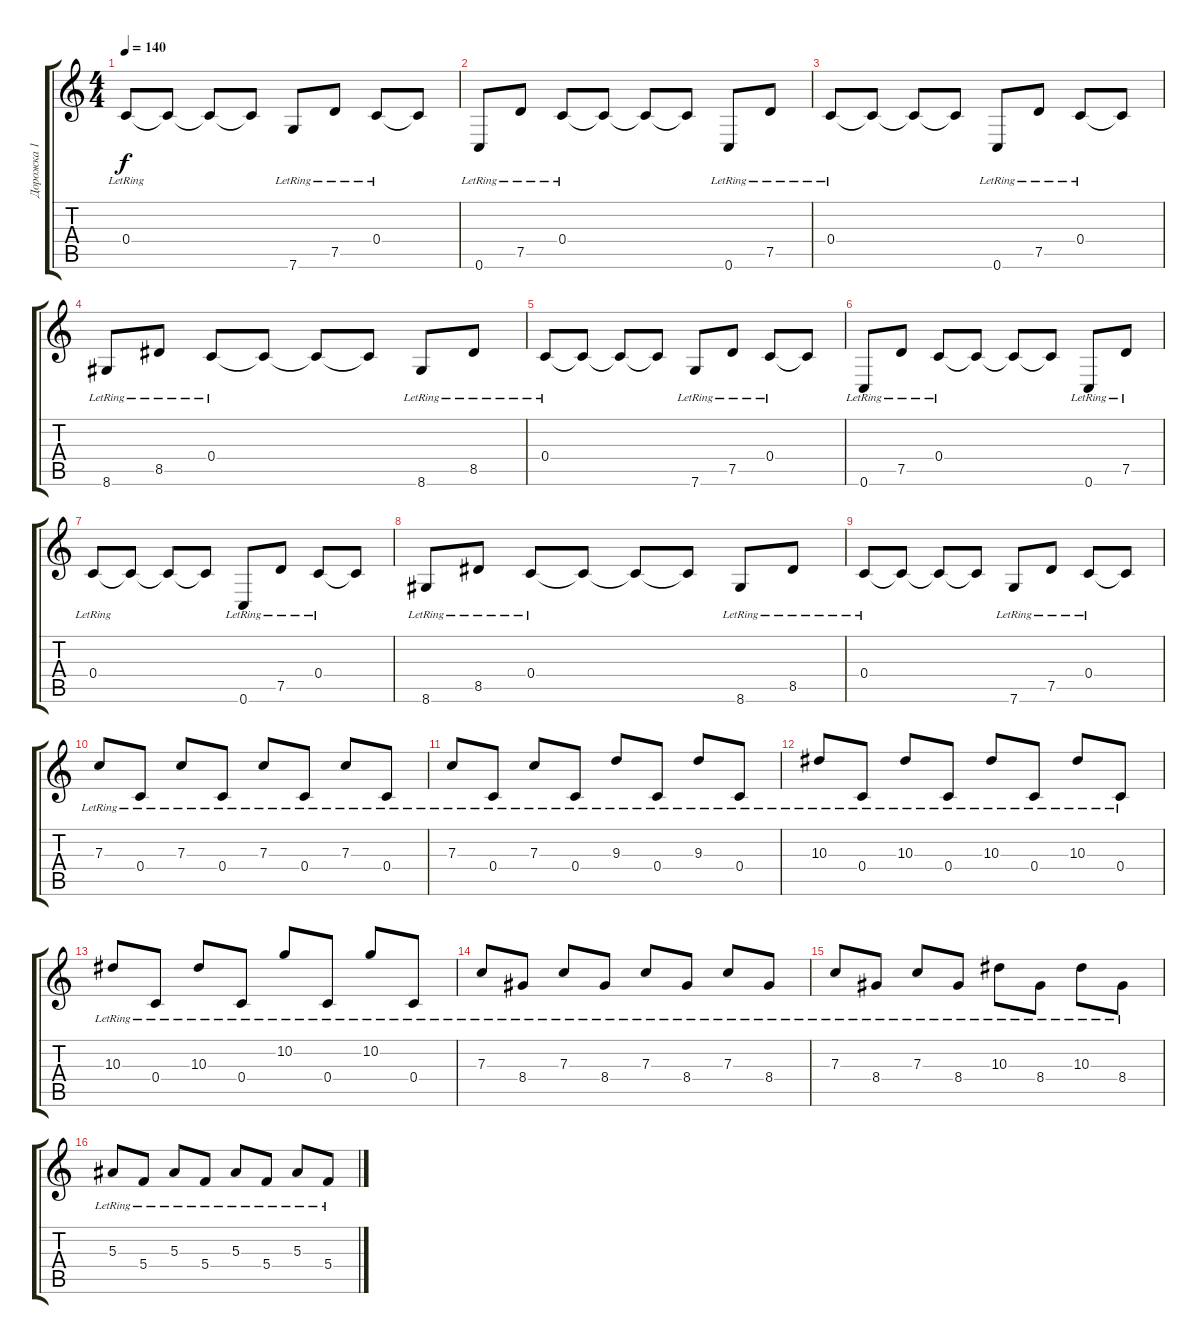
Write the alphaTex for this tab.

\track ("Дорожка 1" "Дорожка 1") {instrument electricguitarclean}
\staff {score tabs}
\tuning (D4 A3 F3 C3 G2 C2) {hide}
\ts (4 4)
\tempo 140
\clef g2
\ks c
0.4{lr}.8{dy f} 0.4{t}.8 0.4{t}.8 0.4{t}.8 7.6{lr}.8 7.5{lr}.8 0.4{lr}.8 0.4{t}.8 |
0.6{lr}.8 7.5{lr}.8 0.4{lr}.8 0.4{t}.8 0.4{t}.8 0.4{t}.8 0.6{lr}.8 7.5{lr}.8 |
0.4{lr}.8 0.4{t}.8 0.4{t}.8 0.4{t}.8 0.6{lr}.8 7.5{lr}.8 0.4{lr}.8 0.4{t}.8 |
8.6{lr}.8 8.5{lr}.8 0.4{lr}.8 0.4{t}.8 0.4{t}.8 0.4{t}.8 8.6{lr}.8 8.5{lr}.8 |
0.4{lr}.8 0.4{t}.8 0.4{t}.8 0.4{t}.8 7.6{lr}.8 7.5{lr}.8 0.4{lr}.8 0.4{t}.8 |
0.6{lr}.8 7.5{lr}.8 0.4{lr}.8 0.4{t}.8 0.4{t}.8 0.4{t}.8 0.6{lr}.8 7.5{lr}.8 |
0.4{lr}.8 0.4{t}.8 0.4{t}.8 0.4{t}.8 0.6{lr}.8 7.5{lr}.8 0.4{lr}.8 0.4{t}.8 |
8.6{lr}.8 8.5{lr}.8 0.4{lr}.8 0.4{t}.8 0.4{t}.8 0.4{t}.8 8.6{lr}.8 8.5{lr}.8 |
0.4{lr}.8 0.4{t}.8 0.4{t}.8 0.4{t}.8 7.6{lr}.8 7.5{lr}.8 0.4{lr}.8 0.4{t}.8 |
7.3{lr}.8 0.4{lr}.8 7.3{lr}.8 0.4{lr}.8 7.3{lr}.8 0.4{lr}.8 7.3{lr}.8 0.4{lr}.8 |
7.3{lr}.8 0.4{lr}.8 7.3{lr}.8 0.4{lr}.8 9.3{lr}.8 0.4{lr}.8 9.3{lr}.8 0.4{lr}.8 |
10.3{lr}.8 0.4{lr}.8 10.3{lr}.8 0.4{lr}.8 10.3{lr}.8 0.4{lr}.8 10.3{lr}.8 0.4{lr}.8 |
10.3{lr}.8 0.4{lr}.8 10.3{lr}.8 0.4{lr}.8 10.2{lr}.8 0.4{lr}.8 10.2{lr}.8 0.4{lr}.8 |
7.3{lr}.8 8.4{lr}.8 7.3{lr}.8 8.4{lr}.8 7.3{lr}.8 8.4{lr}.8 7.3{lr}.8 8.4{lr}.8 |
7.3{lr}.8 8.4{lr}.8 7.3{lr}.8 8.4{lr}.8 10.3{lr}.8 8.4{lr}.8 10.3{lr}.8 8.4{lr}.8 |
5.3{lr}.8 5.4{lr}.8 5.3{lr}.8 5.4{lr}.8 5.3{lr}.8 5.4{lr}.8 5.3{lr}.8 5.4{lr}.8
